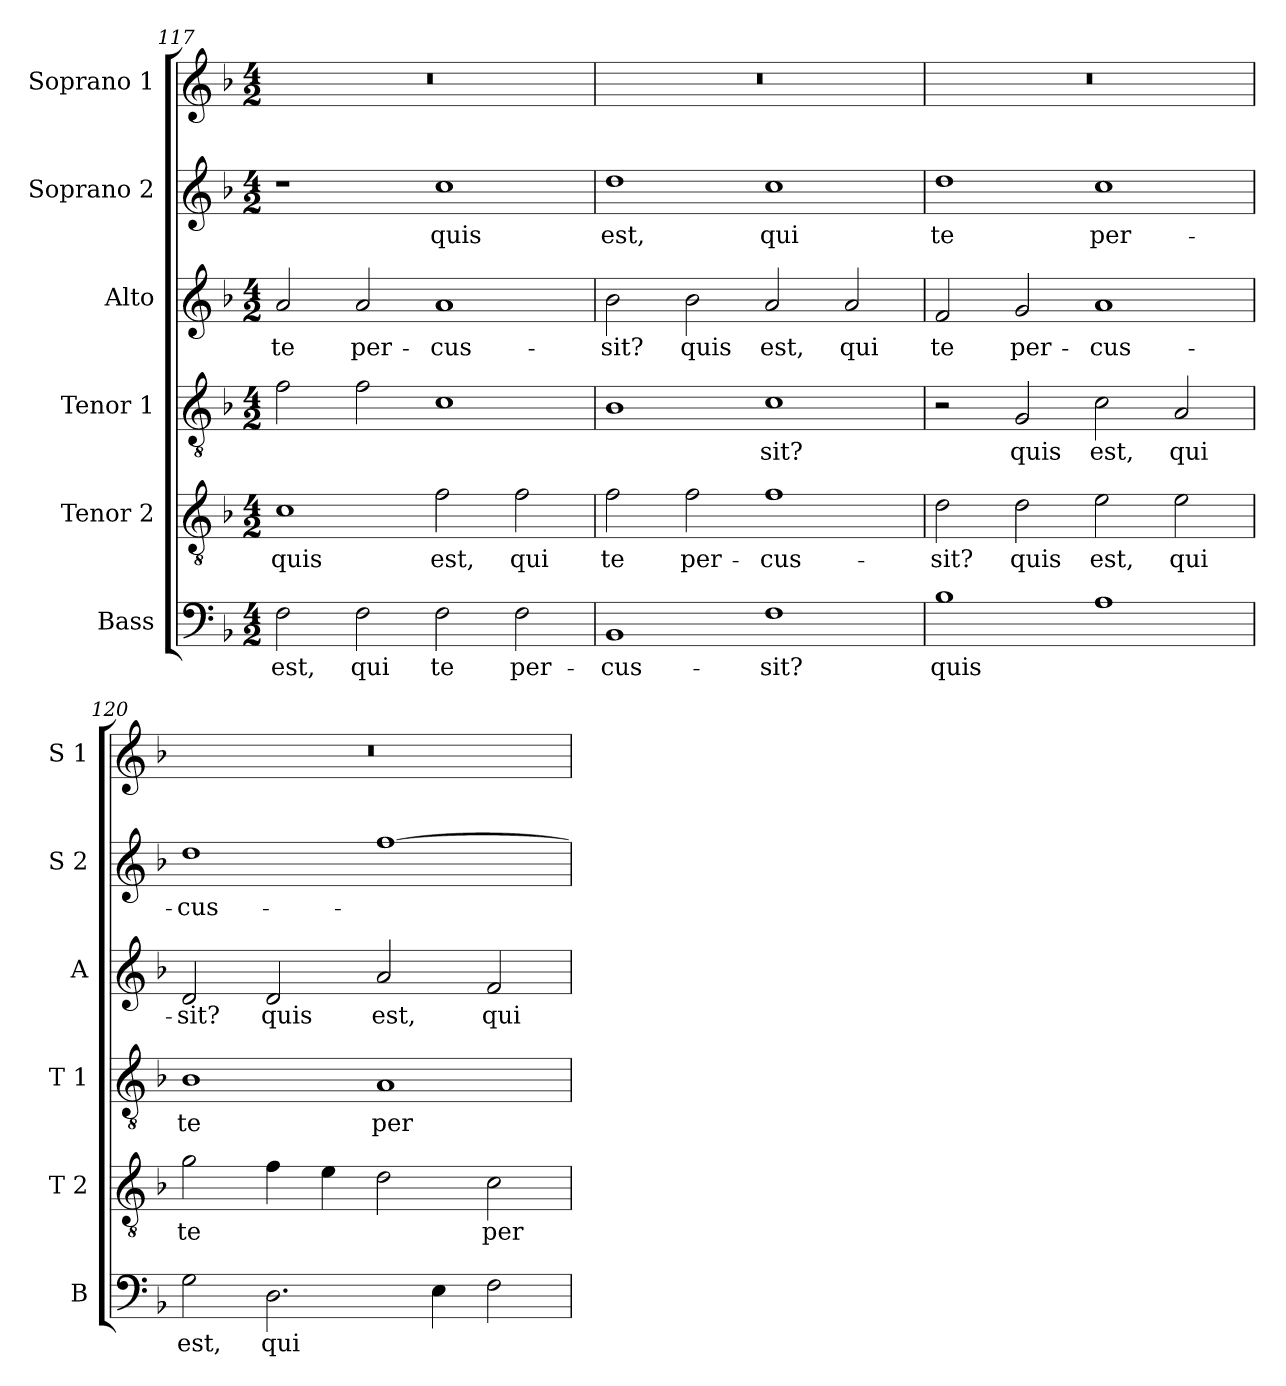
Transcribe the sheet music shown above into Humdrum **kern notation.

**kern	**text	**kern	**text	**kern	**text	**kern	**text	**kern	**text	**kern
*part6	*part6	*part5	*part5	*part4	*part4	*part3	*part3	*part2	*part2	*part1
*staff6	*staff6	*staff5	*staff5	*staff4	*staff4	*staff3	*staff3	*staff2	*staff2	*staff1
*I"Bass	*	*I"Tenor 2	*	*I"Tenor 1	*	*I"Alto	*	*I"Soprano 2	*	*I"Soprano 1
*I'B	*	*I'T 2	*	*I'T 1	*	*I'A	*	*I'S 2	*	*I'S 1
*clefF4	*	*clefGv2	*	*clefGv2	*	*clefG2	*	*clefG2	*	*clefG2
*k[b-]	*	*k[b-]	*	*k[b-]	*	*k[b-]	*	*k[b-]	*	*k[b-]
*F:	*	*F:	*	*F:	*	*F:	*	*F:	*	*F:
*M4/2	*	*M4/2	*	*M4/2	*	*M4/2	*	*M4/2	*	*M4/2
=117	=117	=117	=117	=117	=117	=117	=117	=117	=117	=117
!	!LO:LY:b	!	!	!	!	!	!	!	!	!
!	!	!	!LO:LY:b	!	!	!	!	!	!	!
!	!	!	!	!	!	!	!LO:LY:b	!	!	!
2F\	est,	1c	quis	2f\	.	2a/	te	1r	.	0r
!	!LO:LY:b	!	!	!	!	!	!	!	!	!
!	!	!	!	!	!	!	!LO:LY:b	!	!	!
2F\	qui	.	.	2f\	.	2a/	per-	.	.	.
!	!LO:LY:b	!	!	!	!	!	!	!	!	!
!	!	!	!LO:LY:b	!	!	!	!	!	!	!
!	!	!	!	!	!	!	!LO:LY:b	!	!	!
!	!	!	!	!	!	!	!	!	!LO:LY:b	!
2F\	te	2f\	est,	1c	.	1a	-cus-	1cc	quis	.
!	!LO:LY:b	!	!	!	!	!	!	!	!	!
!	!	!	!LO:LY:b	!	!	!	!	!	!	!
2F\	per-	2f\	qui	.	.	.	.	.	.	.
=118	=118	=118	=118	=118	=118	=118	=118	=118	=118	=118
!	!LO:LY:b	!	!	!	!	!	!	!	!	!
!	!	!	!LO:LY:b	!	!	!	!	!	!	!
!	!	!	!	!	!	!	!LO:LY:b	!	!	!
!	!	!	!	!	!	!	!	!	!LO:LY:b	!
1BB-	-cus-	2f\	te	1B-	.	2b-\	-sit?	1dd	est,	0r
!	!	!	!LO:LY:b	!	!	!	!	!	!	!
!	!	!	!	!	!	!	!LO:LY:b	!	!	!
.	.	2f\	per-	.	.	2b-\	quis	.	.	.
!	!LO:LY:b	!	!	!	!	!	!	!	!	!
!	!	!	!LO:LY:b	!	!	!	!	!	!	!
!	!	!	!	!	!LO:LY:b	!	!	!	!	!
!	!	!	!	!	!	!	!LO:LY:b	!	!	!
!	!	!	!	!	!	!	!	!	!LO:LY:b	!
1F	-sit?	1f	-cus-	1c	-sit?	2a/	est,	1cc	qui	.
!	!	!	!	!	!	!	!LO:LY:b	!	!	!
.	.	.	.	.	.	2a/	qui	.	.	.
=119	=119	=119	=119	=119	=119	=119	=119	=119	=119	=119
!	!LO:LY:b	!	!	!	!	!	!	!	!	!
!	!	!	!LO:LY:b	!	!	!	!	!	!	!
!	!	!	!	!	!	!	!LO:LY:b	!	!	!
!	!	!	!	!	!	!	!	!	!LO:LY:b	!
1B-	quis	2d\	-sit?	2r	.	2f/	te	1dd	te	0r
!	!	!	!LO:LY:b	!	!	!	!	!	!	!
!	!	!	!	!	!LO:LY:b	!	!	!	!	!
!	!	!	!	!	!	!	!LO:LY:b	!	!	!
.	.	2d\	quis	2G/	quis	2g/	per-	.	.	.
!	!	!	!LO:LY:b	!	!	!	!	!	!	!
!	!	!	!	!	!LO:LY:b	!	!	!	!	!
!	!	!	!	!	!	!	!LO:LY:b	!	!	!
!	!	!	!	!	!	!	!	!	!LO:LY:b	!
1A	.	2e\	est,	2c\	est,	1a	-cus-	1cc	per-	.
!	!	!	!LO:LY:b	!	!	!	!	!	!	!
!	!	!	!	!	!LO:LY:b	!	!	!	!	!
.	.	2e\	qui	2A/	qui	.	.	.	.	.
=120	=120	=120	=120	=120	=120	=120	=120	=120	=120	=120
!	!LO:LY:b	!	!	!	!	!	!	!	!	!
!	!	!	!LO:LY:b	!	!	!	!	!	!	!
!	!	!	!	!	!LO:LY:b	!	!	!	!	!
!	!	!	!	!	!	!	!LO:LY:b	!	!	!
!	!	!	!	!	!	!	!	!	!LO:LY:b	!
2G\	est,	2g\	te	1B-	te	2d/	-sit?	1dd	-cus-	0r
!	!LO:LY:b	!	!	!	!	!	!	!	!	!
!	!	!	!	!	!	!	!LO:LY:b	!	!	!
2.D\	qui	4f\	.	.	.	2d/	quis	.	.	.
.	.	4e\	.	.	.	.	.	.	.	.
!	!	!	!	!	!LO:LY:b	!	!	!	!	!
!	!	!	!	!	!	!	!LO:LY:b	!	!	!
.	.	2d\	.	1A	per-	2a/	est,	[1ff	.	.
4E\	.	.	.	.	.	.	.	.	.	.
!	!	!	!LO:LY:b	!	!	!	!	!	!	!
!	!	!	!	!	!	!	!LO:LY:b	!	!	!
2F\	.	2c\	per-	.	.	2f/	qui	.	.	.
=	=	=	=	=	=	=	=	=	=	=
*-	*-	*-	*-	*-	*-	*-	*-	*-	*-	*-
